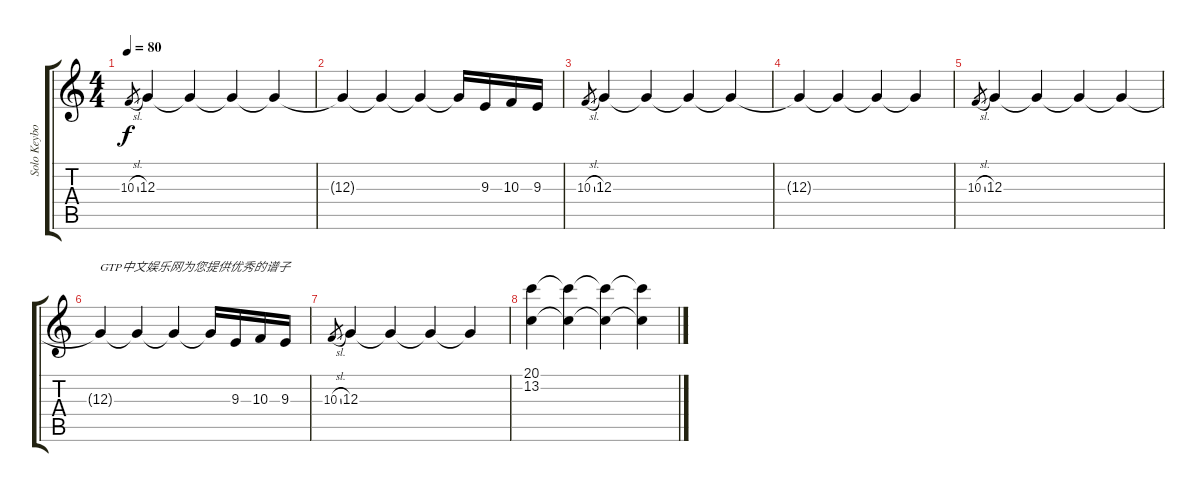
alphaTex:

\track ("Solo Keyboard" "Solo Keybo") {instrument flute}
\staff {score tabs}
\tuning (E4 B3 G3 D3 A2 E2) {hide}
\ts (4 4)
\tempo 80
\clef g2
\ks c
10.3{sl}.8{gr dy f instrument flute} 12.3.4 12.3{t}.4 12.3{t}.4 12.3{t}.4 |
12.3{t}.4 12.3{t}.4 12.3{t}.4 12.3{t}.16 9.3.16 10.3.16 9.3.16 |
10.3{sl}.8{gr} 12.3.4 12.3{t}.4 12.3{t}.4 12.3{t}.4 |
12.3{t}.4 12.3{t}.4 12.3{t}.4 12.3{t}.4 |
10.3{sl}.8{gr} 12.3.4 12.3{t}.4 12.3{t}.4 12.3{t}.4 |
12.3{t}.4{txt "GTP中文娱乐网为您提供优秀的谱子"} 12.3{t}.4 12.3{t}.4 12.3{t}.16 9.3.16 10.3.16 9.3.16 |
10.3{sl}.8{gr} 12.3.4 12.3{t}.4 12.3{t}.4 12.3{t}.4 |
(20.1 13.2).4{volume 0} (20.1{t} 13.2{t}).4 (20.1{t} 13.2{t}).4 (20.1{t} 13.2{t}).4
